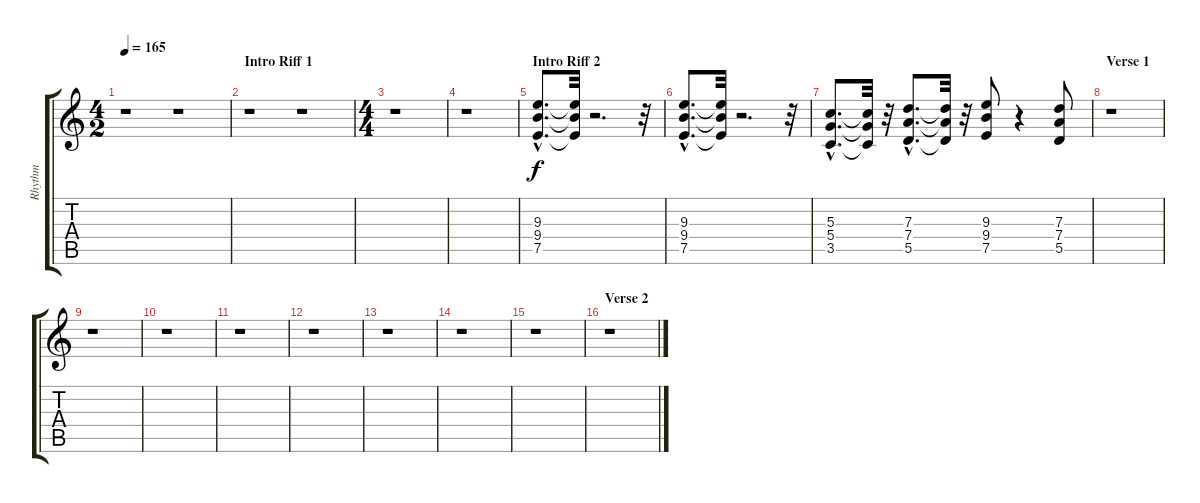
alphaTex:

\track ("Rhythm" "Rhythm") {instrument distortionguitar}
\staff {score tabs}
\tuning (E4 B3 G3 D3 A2 E2) {hide}
\ts (4 2)
\tempo 165
\clef g2
\ks c
r.1{dy f instrument distortionguitar} r.1 |
\section ("" "Intro Riff 1")
r.1 r.1 |
\ts (4 4)
r.1 |
r.1 |
\section ("" "Intro Riff 2")
(9.3{hac} 9.4{hac} 7.5{hac}).8{d} (9.3{t} 9.4{t} 7.5{t}).32 r.2{d} r.32 |
(9.3{hac} 9.4{hac} 7.5{hac}).8{d} (9.3{t} 9.4{t} 7.5{t}).32 r.2{d} r.32 |
(5.3{hac} 5.4{hac} 3.5{hac}).8{d} (5.3{t} 5.4{t} 3.5{t}).32 r.32 (7.3{hac} 7.4{hac} 5.5{hac}).8{d} (7.3{t} 7.4{t} 5.5{t}).32 r.32 (9.3 9.4 7.5).8 r.4 (7.3 7.4 5.5).8 |
\section ("" "Verse 1")
r.1 |
r.1 |
r.1 |
r.1 |
r.1 |
r.1 |
r.1 |
r.1 |
\section ("" "Verse 2")
r.1
